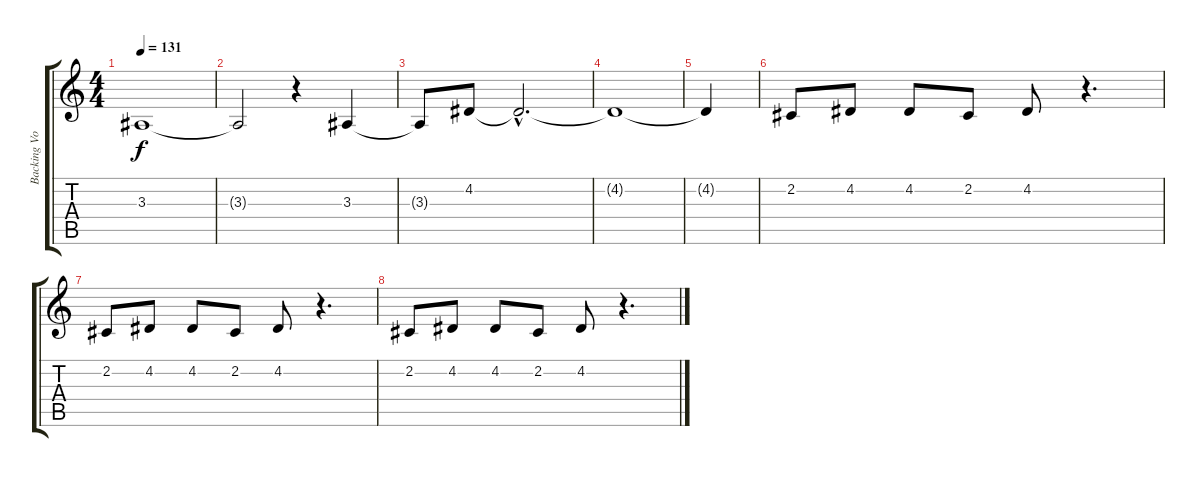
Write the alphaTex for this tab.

\track ("Backing Vocals" "Backing Vo") {instrument tenorsax}
\staff {score tabs}
\tuning (E4 B3 G3 D3 A2 E2) {hide}
\ts (4 4)
\tempo 131
\clef g2
\ks c
3.3{t}.1{dy f} |
3.3{t}.2 r.4 3.3.4 |
3.3{t}.8 4.2.8 4.2{hac t}.2{d} |
4.2{t}.1 |
4.2{t}.4 |
2.2.8 4.2.8 4.2.8 2.2.8 4.2.8 r.4{d} |
2.2.8 4.2.8 4.2.8 2.2.8 4.2.8 r.4{d} |
2.2.8 4.2.8 4.2.8 2.2.8 4.2.8 r.4{d}
